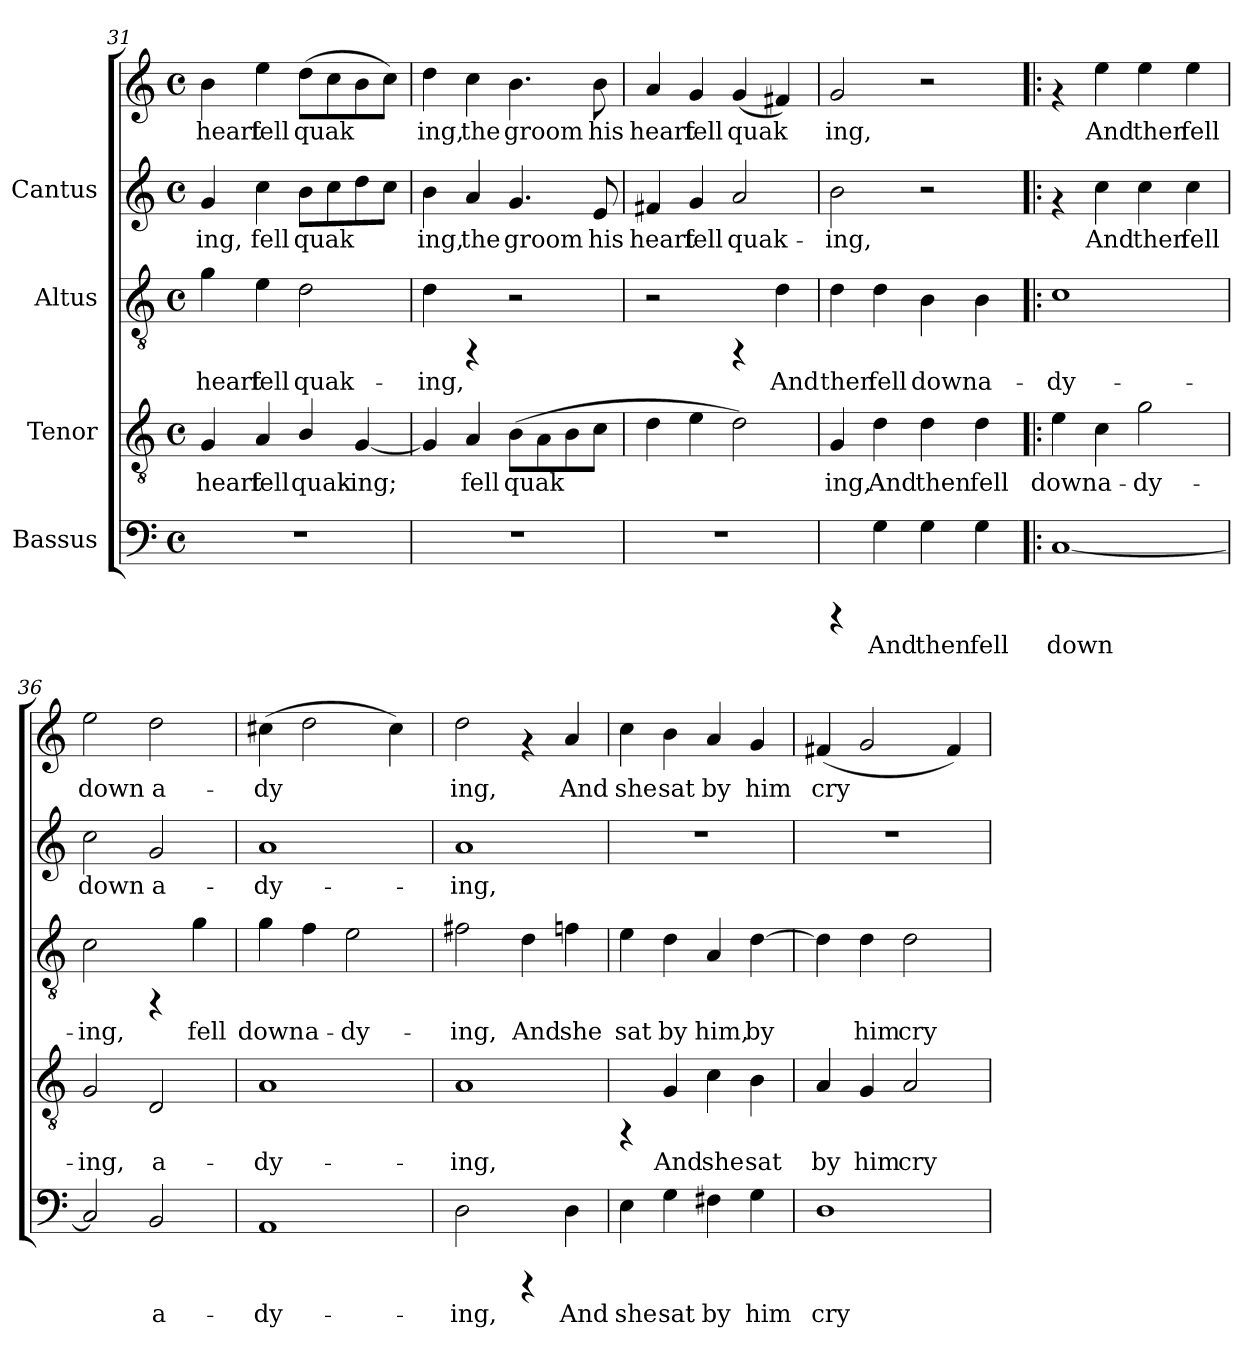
**kern	**text	**kern	**text	**kern	**text	**kern	**text	**kern	**text
*part4	*part4	*part3	*part3	*part2	*part2	*part1	*part1	*part1	*part1
*staff5	*staff5	*staff4	*staff4	*staff3	*staff3	*staff2	*staff2	*staff1	*staff1
*I"Bassus	*	*I"Tenor	*	*I"Altus	*	*I"Cantus	*	*	*
*clefF4	*	*clefGv2	*	*clefGv2	*	*clefG2	*	*clefG2	*
*M4/4	*	*M4/4	*	*M4/4	*	*M4/4	*	*M4/4	*
*met(c)	*	*met(c)	*	*met(c)	*	*met(c)	*	*met(c)	*
=31	=31	=31	=31	=31	=31	=31	=31	=31	=31
!	!	!	!LO:LY:b:cj	!	!LO:LY:b:cj	!	!LO:LY:b:cj	!	!LO:LY:b:cj
1r	.	4G/	heart	4g\	heart	4g/	-ing,	4b\	-heart
!	!	!	!LO:LY:b:cj	!	!LO:LY:b:cj	!	!LO:LY:b:cj	!	!LO:LY:b:cj
.	.	4A/	fell	4e\	fell	4cc\	fell	4ee\	fell
!	!	!	!LO:LY:b:cj	!	!LO:LY:b:cj	!	!LO:LY:b:cj	!	!LO:LY:b:cj
.	.	4B/	quak-	2d\	quak-	8b\L	quak-	(>8dd\L	quak-
!	!	!	!	!	!	!	!LO:LY:b:cj	!	!LO:LY:b:cj
.	.	.	.	.	.	8cc\	--	8cc\	--
!	!	!	!LO:LY:b:cj	!	!	!	!LO:LY:b:cj	!	!LO:LY:b:cj
.	.	[<4G/	-ing;	.	.	8dd\	--	8b\	--
!	!	!	!	!	!	!	!LO:LY:b:cj	!	!LO:LY:b:cj
.	.	.	.	.	.	8cc\J	--	8cc\J)	--
=32	=32	=32	=32	=32	=32	=32	=32	=32	=32
!	!	!	!LO:LY:b:cj	!	!LO:LY:b:cj	!	!LO:LY:b:cj	!	!LO:LY:b:cj
1r	.	4G/]	.	4d\	-ing,	4b\	ing,	4dd\	-ing,
!	!	!	!LO:LY:b:cj	!	!	!	!LO:LY:b:cj	!	!LO:LY:b:cj
.	.	4A/	fell	4rFF	.	4a/	the	4cc\	the
!	!	!	!LO:LY:b:cj	!	!	!	!LO:LY:b:cj	!	!LO:LY:b:cj
.	.	(>8B\L	quak-	2r	.	4.g/	groom	4.b\	groom
!	!	!	!LO:LY:b:cj	!	!	!	!	!	!
.	.	8A\	--	.	.	.	.	.	.
!	!	!	!LO:LY:b:cj	!	!	!	!	!	!
.	.	8B\	--	.	.	.	.	.	.
!	!	!	!LO:LY:b:cj	!	!	!	!LO:LY:b:cj	!	!LO:LY:b:cj
.	.	8c\J	--	.	.	8e/	his	8b\	his
=33	=33	=33	=33	=33	=33	=33	=33	=33	=33
!	!	!	!	!	!	!	!LO:LY:b:cj	!	!LO:LY:b:cj
1r	.	4d\	.	2r	.	4f#X/	-heart	4a/	heart
!	!	!	!	!	!	!	!LO:LY:b:cj	!	!LO:LY:b:cj
.	.	4e\	.	.	.	4g/	fell	4g/	fell
!	!	!	!	!	!	!	!LO:LY:b:cj	!	!LO:LY:b:cj
.	.	2d\)	.	4rFF	.	2a/	quak-	(<4g/	quak-
!	!	!	!	!	!LO:LY:b:cj	!	!	!	!LO:LY:b:cj
.	.	.	.	4d\	And	.	.	4f#X/)	--
!!LO:LB:g=z
=34	=34	=34	=34	=34	=34	=34	=34	=34	=34
!	!	!	!LO:LY:b:cj	!	!LO:LY:b:cj	!	!LO:LY:b:cj	!	!LO:LY:b:cj
4rCCC	.	4G/	-ing,	4d\	then	2b\	ing,	2g/	-ing,
!	!LO:LY:b:cj	!	!LO:LY:b:cj	!	!LO:LY:b:cj	!	!	!	!
4G\	And	4d\	And	4d\	fell	.	.	.	.
!	!LO:LY:b:cj	!	!LO:LY:b:cj	!	!LO:LY:b:cj	!	!	!	!
4G\	then	4d\	then	4B\	down	2r	.	2r	.
!	!LO:LY:b:cj	!	!LO:LY:b:cj	!	!LO:LY:b:cj	!	!	!	!
4G\	fell	4d\	fell	4B\	a-	.	.	.	.
=35!|:	=35!|:	=35!|:	=35!|:	=35!|:	=35!|:	=35!|:	=35!|:	=35!|:	=35!|:
!	!LO:LY:b:cj	!	!LO:LY:b:cj	!	!LO:LY:b:cj	!	!	!	!
[<1C	down	4e\	down	1c	-dy-	4rf	.	4rf	.
!	!	!	!LO:LY:b:cj	!	!	!	!LO:LY:b:cj	!	!LO:LY:b:cj
.	.	4c\	a-	.	.	4cc\	And	4ee\	And
!	!	!	!LO:LY:b:cj	!	!	!	!LO:LY:b:cj	!	!LO:LY:b:cj
.	.	2g\	-dy-	.	.	4cc\	then	4ee\	then
!	!	!	!	!	!	!	!LO:LY:b:cj	!	!LO:LY:b:cj
.	.	.	.	.	.	4cc\	fell	4ee\	fell
=36	=36	=36	=36	=36	=36	=36	=36	=36	=36
!	!LO:LY:b:cj	!	!LO:LY:b:cj	!	!LO:LY:b:cj	!	!LO:LY:b:cj	!	!LO:LY:b:cj
2C/]	.	2G/	-ing,	2c\	-ing,	2cc\	-down	2ee\	down
!	!LO:LY:b:cj	!	!LO:LY:b:cj	!	!	!	!LO:LY:b:cj	!	!LO:LY:b:cj
2BB/	a-	2D/	a-	4rFF	.	2g/	a-	2dd\	a-
!	!	!	!	!	!LO:LY:b:cj	!	!	!	!
.	.	.	.	4g\	fell	.	.	.	.
=37	=37	=37	=37	=37	=37	=37	=37	=37	=37
!	!LO:LY:b:cj	!	!LO:LY:b:cj	!	!LO:LY:b:cj	!	!LO:LY:b:cj	!	!LO:LY:b:cj
1AA	-dy-	1A	-dy-	4g\	down	1a	-dy-	(>4cc#X\	-dy-
!	!	!	!	!	!LO:LY:b:cj	!	!	!	!LO:LY:b:cj
.	.	.	.	4f\	a-	.	.	2dd\	--
!	!	!	!	!	!LO:LY:b:cj	!	!	!	!
.	.	.	.	2e\	-dy-	.	.	.	.
!	!	!	!	!	!	!	!	!	!LO:LY:b:cj
.	.	.	.	.	.	.	.	4cc#\)	--
=38	=38	=38	=38	=38	=38	=38	=38	=38	=38
!	!LO:LY:b:cj	!	!LO:LY:b:cj	!	!LO:LY:b:cj	!	!LO:LY:b:cj	!	!LO:LY:b:cj
2D\	-ing,	1A	-ing,	2f#X\	-ing,	1a	ing,	2dd\	-ing,
!	!	!	!	!	!LO:LY:b:cj	!	!	!	!
4rCCC	.	.	.	4d\	And	.	.	4rf	.
!	!LO:LY:b:cj	!	!	!	!LO:LY:b:cj	!	!	!	!LO:LY:b:cj
4D\	And	.	.	4fn\	she	.	.	4a/	And
!!LO:PB:g=z
=39	=39	=39	=39	=39	=39	=39	=39	=39	=39
!	!LO:LY:b:cj	!	!	!	!LO:LY:b:cj	!	!	!	!LO:LY:b:cj
4E\	she	4rFF	.	4e\	sat	1r	.	4cc\	she
!	!LO:LY:b:cj	!	!LO:LY:b:cj	!	!LO:LY:b:cj	!	!	!	!LO:LY:b:cj
4G\	sat	4G/	And	4d\	by	.	.	4b\	sat
!	!LO:LY:b:cj	!	!LO:LY:b:cj	!	!LO:LY:b:cj	!	!	!	!LO:LY:b:cj
4F#X\	by	4c\	she	4A/	him,	.	.	4a/	by
!	!LO:LY:b:cj	!	!LO:LY:b:cj	!	!LO:LY:b:cj	!	!	!	!LO:LY:b:cj
4G\	him	4B\	sat	[>4d\	by	.	.	4g/	him
=40	=40	=40	=40	=40	=40	=40	=40	=40	=40
!	!LO:LY:b:cj	!	!LO:LY:b:cj	!	!LO:LY:b:cj	!	!	!	!LO:LY:b:cj
1D	cry-	4A/	by	4d\]	.	1r	.	(<4f#X/	cry-
!	!	!	!LO:LY:b:cj	!	!LO:LY:b:cj	!	!	!	!LO:LY:b:cj
.	.	4G/	him	4d\	him	.	.	2g/	--
!	!	!	!LO:LY:b:cj	!	!LO:LY:b:cj	!	!	!	!
.	.	2A/	cry-	2d\	cry-	.	.	.	.
!	!	!	!	!	!	!	!	!	!LO:LY:b:cj
.	.	.	.	.	.	.	.	4f#/)	--
=	=	=	=	=	=	=	=	=	=
*-	*-	*-	*-	*-	*-	*-	*-	*-	*-
